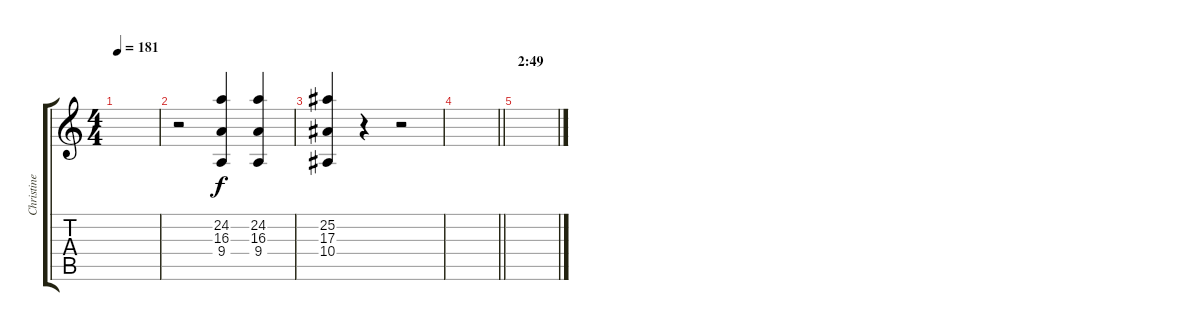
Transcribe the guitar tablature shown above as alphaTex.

\track ("Christine S." "Christine ") {instrument pad8sweep}
\staff {score tabs}
\tuning (D4 A3 F3 C3 G2 D2) {hide}
\ts (4 4)
\tempo 181
\clef g2
\ks c
|
r.2 (24.2 16.3 9.4).4 (24.2 16.3 9.4).4 |
(25.2 17.3 10.4).4 r.4 r.2 |
\barLineRight lightlight
|
\section ("" "2:49")
